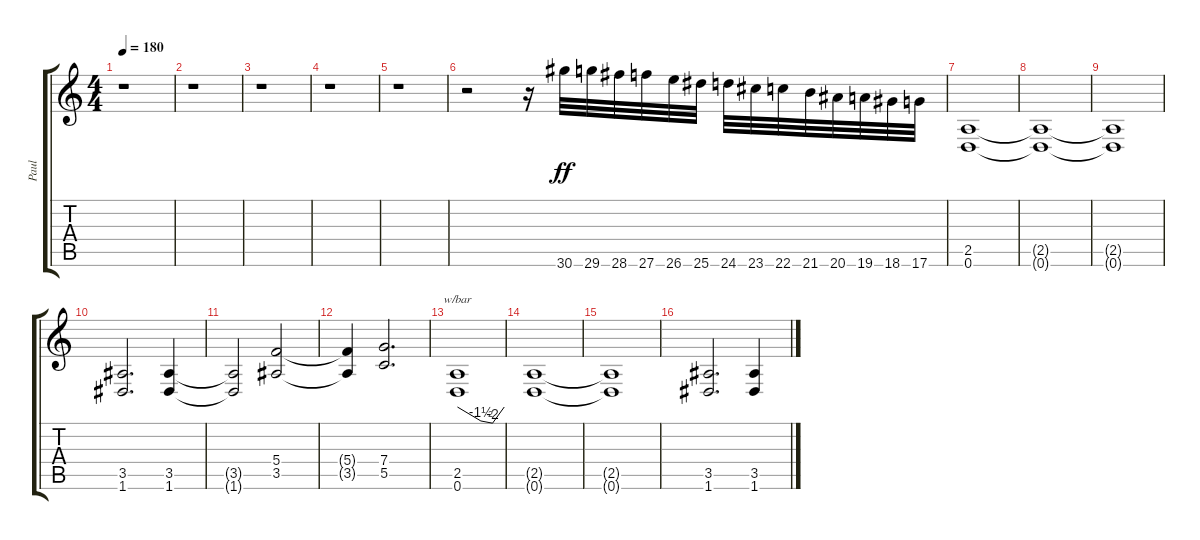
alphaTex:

\track ("Paul" "Paul") {instrument distortionguitar}
\staff {score tabs}
\tuning (D4 A3 F3 C3 G2 D2) {hide}
\ts (4 4)
\tempo 180
\clef g2
\ks c
r.1{dy ff} |
r.1 |
r.1 |
r.1 |
r.1 |
r.2 r.16 30.6.32 29.6.32 28.6.32 27.6.32 26.6.32 25.6.32 24.6.32 23.6.32 22.6.32 21.6.32 20.6.32 19.6.32 18.6.32 17.6.32 |
(2.5 0.6).1 |
(2.5{t} 0.6{t}).1 |
(2.5{t} 0.6{t}).1 |
(3.5 1.6).2{d} (3.5 1.6).4 |
(3.5{t} 1.6{t}).2 (5.4 3.5).2 |
(5.4{t} 3.5{t}).4 (7.4 5.5).2{d} |
(2.5 0.6).1{tbe (custom default 0 0 30 -6 45 -8 60 0)} |
(2.5{t} 0.6{t}).1 |
(2.5{t} 0.6{t}).1 |
(3.5 1.6).2{d} (3.5 1.6).4
